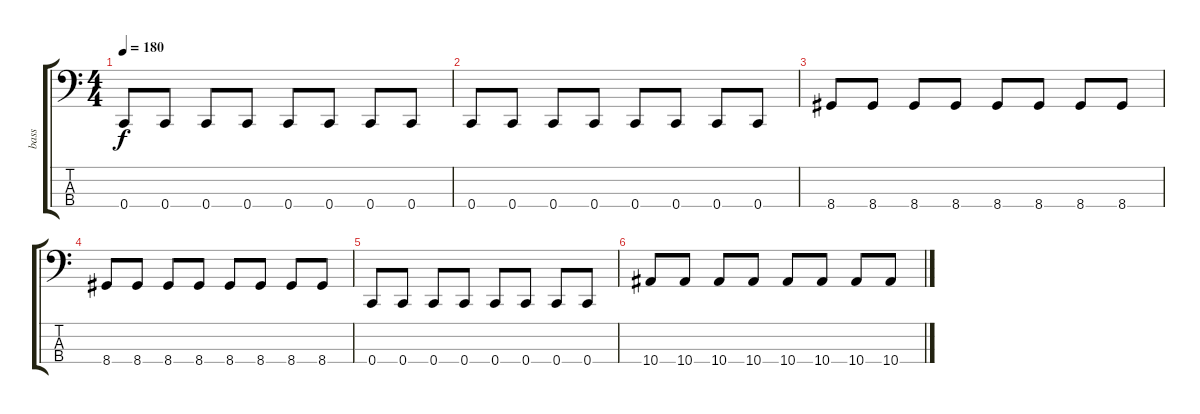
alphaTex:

\track ("bass" "bass") {instrument electricbasspick}
\staff {score tabs}
\tuning (F2 C2 G1 C1) {hide}
\ts (4 4)
\tempo 180
\clef f4
\ks c
0.4.8{dy f} 0.4.8 0.4.8 0.4.8 0.4.8 0.4.8 0.4.8 0.4.8 |
0.4.8 0.4.8 0.4.8 0.4.8 0.4.8 0.4.8 0.4.8 0.4.8 |
8.4.8 8.4.8 8.4.8 8.4.8 8.4.8 8.4.8 8.4.8 8.4.8 |
8.4.8 8.4.8 8.4.8 8.4.8 8.4.8 8.4.8 8.4.8 8.4.8 |
0.4.8 0.4.8 0.4.8 0.4.8 0.4.8 0.4.8 0.4.8 0.4.8 |
10.4.8 10.4.8 10.4.8 10.4.8 10.4.8 10.4.8 10.4.8 10.4.8
